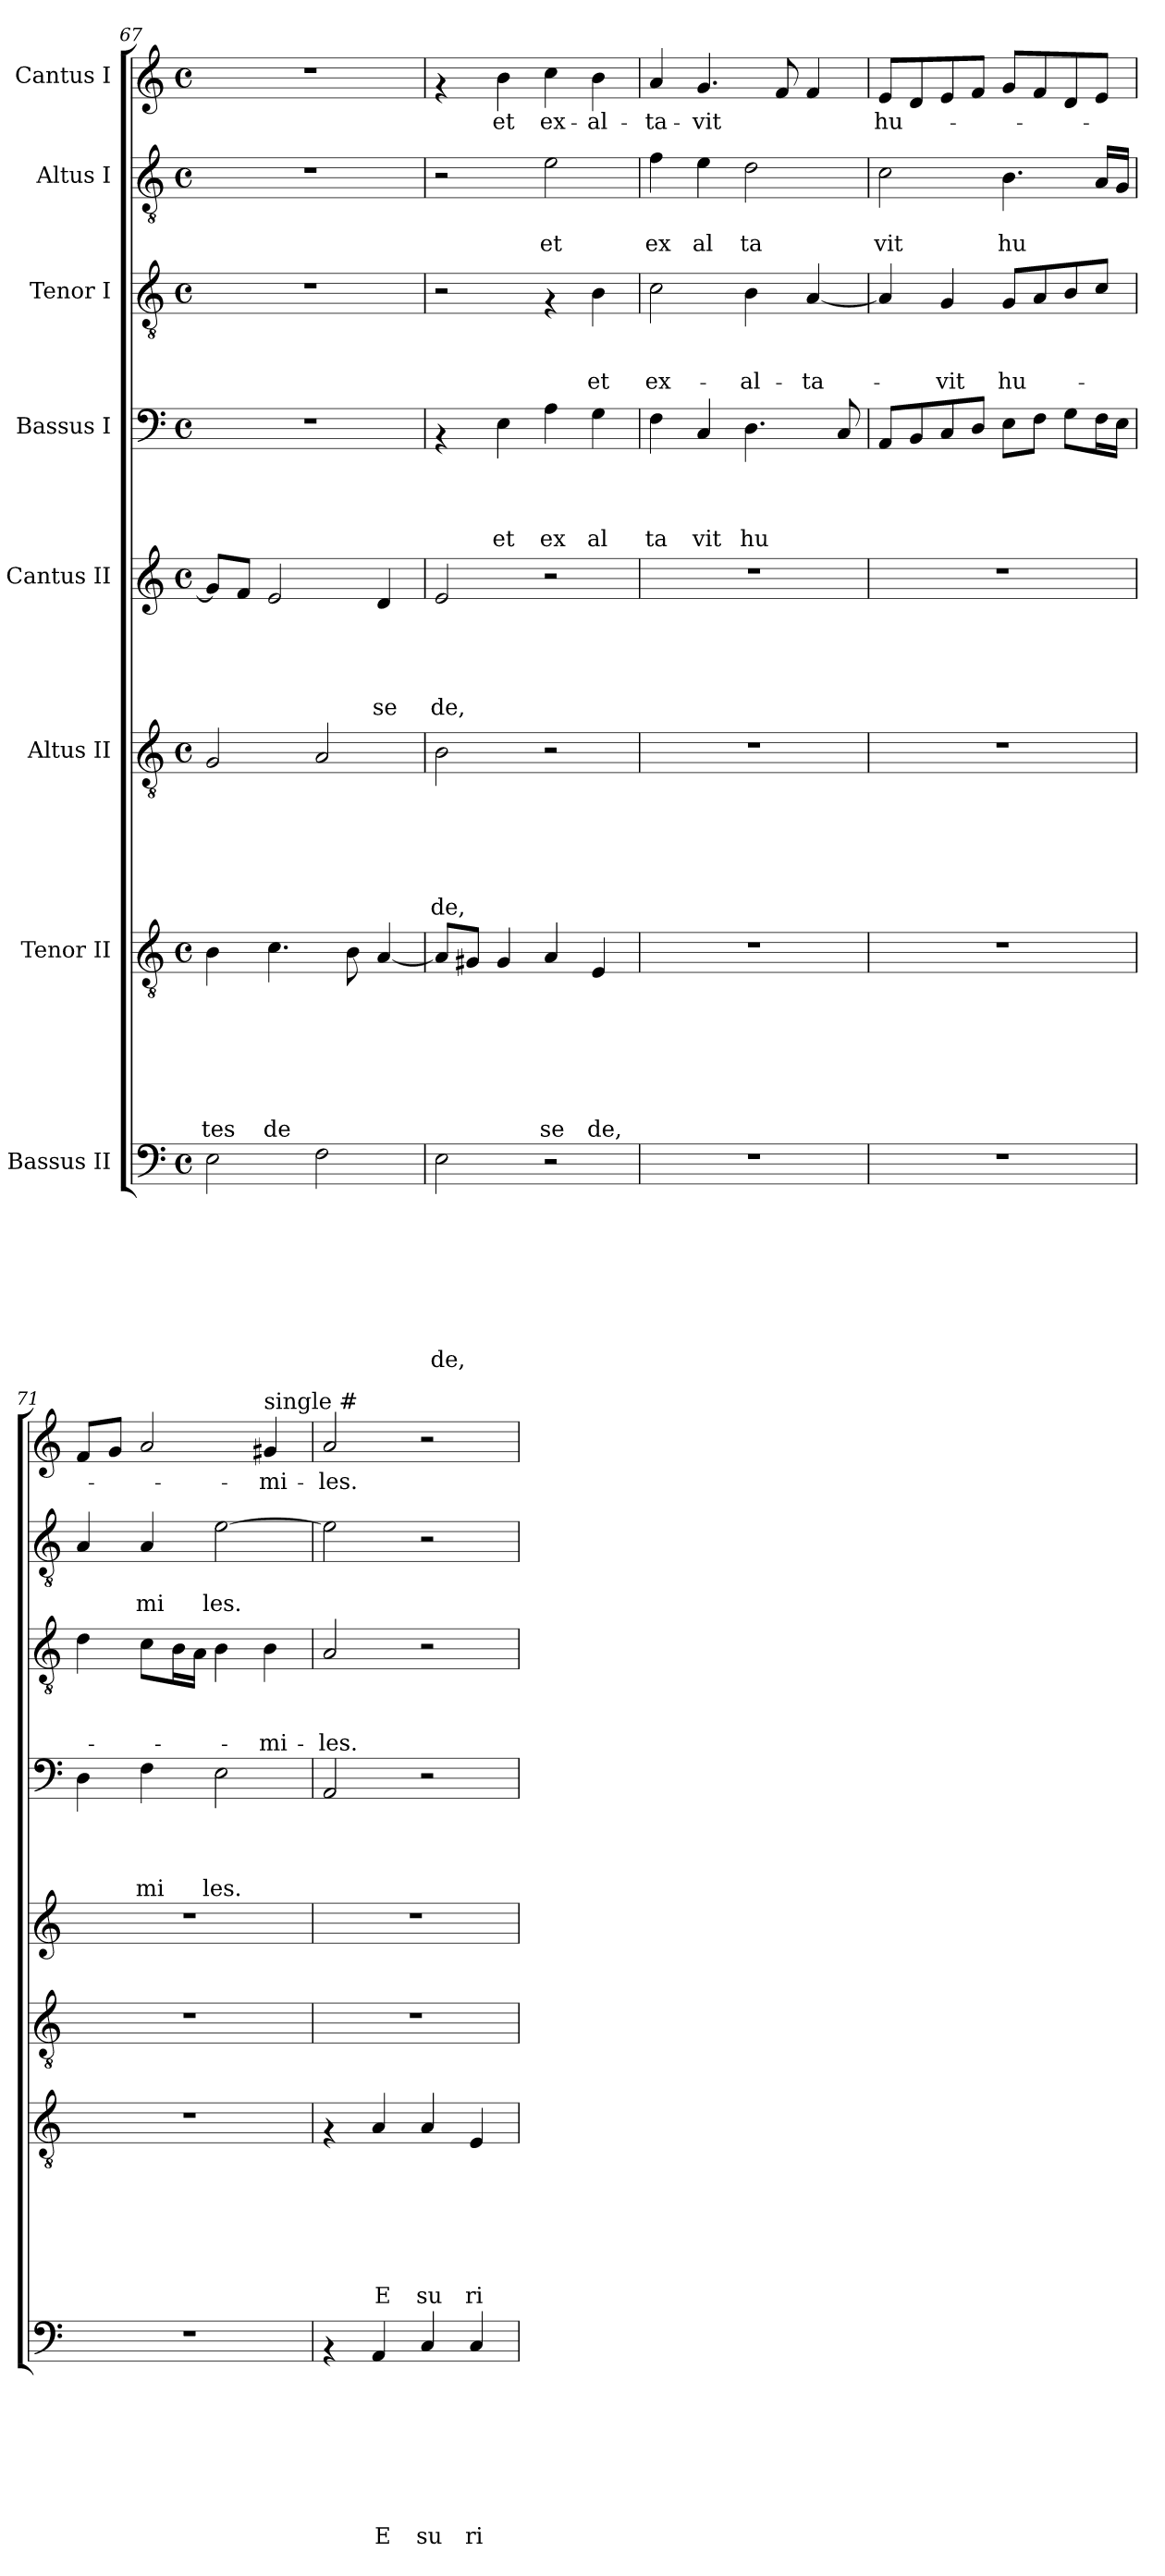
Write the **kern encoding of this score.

**kern	**text	**text	**text	**text	**text	**text	**text	**text	**kern	**text	**text	**text	**text	**text	**text	**text	**kern	**text	**text	**text	**text	**text	**text	**kern	**text	**text	**text	**text	**text	**kern	**text	**text	**text	**text	**kern	**text	**text	**text	**kern	**text	**text	**kern	**text
*part8	*part8	*part8	*part8	*part8	*part8	*part8	*part8	*part8	*part7	*part7	*part7	*part7	*part7	*part7	*part7	*part7	*part6	*part6	*part6	*part6	*part6	*part6	*part6	*part5	*part5	*part5	*part5	*part5	*part5	*part4	*part4	*part4	*part4	*part4	*part3	*part3	*part3	*part3	*part2	*part2	*part2	*part1	*part1
*staff8	*staff8	*staff8	*staff8	*staff8	*staff8	*staff8	*staff8	*staff8	*staff7	*staff7	*staff7	*staff7	*staff7	*staff7	*staff7	*staff7	*staff6	*staff6	*staff6	*staff6	*staff6	*staff6	*staff6	*staff5	*staff5	*staff5	*staff5	*staff5	*staff5	*staff4	*staff4	*staff4	*staff4	*staff4	*staff3	*staff3	*staff3	*staff3	*staff2	*staff2	*staff2	*staff1	*staff1
*I"Bassus II	*	*	*	*	*	*	*	*	*I"Tenor II	*	*	*	*	*	*	*	*I"Altus II	*	*	*	*	*	*	*I"Cantus II	*	*	*	*	*	*I"Bassus I	*	*	*	*	*I"Tenor I	*	*	*	*I"Altus I	*	*	*I"Cantus I	*
*clefF4	*	*	*	*	*	*	*	*	*clefGv2	*	*	*	*	*	*	*	*clefGv2	*	*	*	*	*	*	*clefG2	*	*	*	*	*	*clefF4	*	*	*	*	*clefGv2	*	*	*	*clefGv2	*	*	*clefG2	*
*k[]	*	*	*	*	*	*	*	*	*k[]	*	*	*	*	*	*	*	*k[]	*	*	*	*	*	*	*k[]	*	*	*	*	*	*k[]	*	*	*	*	*k[]	*	*	*	*k[]	*	*	*k[]	*
*C:	*	*	*	*	*	*	*	*	*C:	*	*	*	*	*	*	*	*C:	*	*	*	*	*	*	*C:	*	*	*	*	*	*C:	*	*	*	*	*C:	*	*	*	*C:	*	*	*C:	*
*M4/4	*	*	*	*	*	*	*	*	*M4/4	*	*	*	*	*	*	*	*M4/4	*	*	*	*	*	*	*M4/4	*	*	*	*	*	*M4/4	*	*	*	*	*M4/4	*	*	*	*M4/4	*	*	*M4/4	*
*met(c)	*	*	*	*	*	*	*	*	*met(c)	*	*	*	*	*	*	*	*met(c)	*	*	*	*	*	*	*met(c)	*	*	*	*	*	*met(c)	*	*	*	*	*met(c)	*	*	*	*met(c)	*	*	*met(c)	*
=67	=67	=67	=67	=67	=67	=67	=67	=67	=67	=67	=67	=67	=67	=67	=67	=67	=67	=67	=67	=67	=67	=67	=67	=67	=67	=67	=67	=67	=67	=67	=67	=67	=67	=67	=67	=67	=67	=67	=67	=67	=67	=67	=67
!	!	!	!	!	!	!	!	!	!	!	!	!	!	!	!	!LO:LY:b	!	!	!	!	!	!	!	!	!	!	!	!	!	!	!	!	!	!	!	!	!	!	!	!	!	!	!
2E\	.	.	.	.	.	.	.	.	4B\	.	.	.	.	.	.	tes	2G/	.	.	.	.	.	.	8g/L]	.	.	.	.	.	1r	.	.	.	.	1r	.	.	.	1r	.	.	1r	.
.	.	.	.	.	.	.	.	.	.	.	.	.	.	.	.	.	.	.	.	.	.	.	.	8f/J	.	.	.	.	.	.	.	.	.	.	.	.	.	.	.	.	.	.	.
!	!	!	!	!	!	!	!	!	!	!	!	!	!	!	!	!LO:LY:b	!	!	!	!	!	!	!	!	!	!	!	!	!	!	!	!	!	!	!	!	!	!	!	!	!	!	!
.	.	.	.	.	.	.	.	.	4.c\	.	.	.	.	.	.	de	.	.	.	.	.	.	.	2e/	.	.	.	.	.	.	.	.	.	.	.	.	.	.	.	.	.	.	.
2F\	.	.	.	.	.	.	.	.	.	.	.	.	.	.	.	.	2A/	.	.	.	.	.	.	.	.	.	.	.	.	.	.	.	.	.	.	.	.	.	.	.	.	.	.
.	.	.	.	.	.	.	.	.	8B\	.	.	.	.	.	.	.	.	.	.	.	.	.	.	.	.	.	.	.	.	.	.	.	.	.	.	.	.	.	.	.	.	.	.
!	!	!	!	!	!	!	!	!	!	!	!	!	!	!	!	!	!	!	!	!	!	!	!	!	!	!	!	!	!LO:LY:b	!	!	!	!	!	!	!	!	!	!	!	!	!	!
.	.	.	.	.	.	.	.	.	[<4A/	.	.	.	.	.	.	.	.	.	.	.	.	.	.	4d/	.	.	.	.	se	.	.	.	.	.	.	.	.	.	.	.	.	.	.
!!LO:PB:g=z
=68	=68	=68	=68	=68	=68	=68	=68	=68	=68	=68	=68	=68	=68	=68	=68	=68	=68	=68	=68	=68	=68	=68	=68	=68	=68	=68	=68	=68	=68	=68	=68	=68	=68	=68	=68	=68	=68	=68	=68	=68	=68	=68	=68
!	!	!	!	!	!	!	!	!LO:LY:b	!	!	!	!	!	!	!	!	!	!	!	!	!	!	!LO:LY:b	!	!	!	!	!	!LO:LY:b	!	!	!	!	!	!	!	!	!	!	!	!	!	!
2E\	.	.	.	.	.	.	.	de,	8A/L]	.	.	.	.	.	.	.	2B\	.	.	.	.	.	de,	2e/	.	.	.	.	de,	4rAA	.	.	.	.	2r	.	.	.	2r	.	.	4rf	.
.	.	.	.	.	.	.	.	.	8G#X/J	.	.	.	.	.	.	.	.	.	.	.	.	.	.	.	.	.	.	.	.	.	.	.	.	.	.	.	.	.	.	.	.	.	.
!	!	!	!	!	!	!	!	!	!	!	!	!	!	!	!	!	!	!	!	!	!	!	!	!	!	!	!	!	!	!	!	!	!	!LO:LY:b	!	!	!	!	!	!	!	!	!LO:LY:b
.	.	.	.	.	.	.	.	.	4G#/	.	.	.	.	.	.	.	.	.	.	.	.	.	.	.	.	.	.	.	.	4E\	.	.	.	et	.	.	.	.	.	.	.	4b\	et
!	!	!	!	!	!	!	!	!	!	!	!	!	!	!	!	!LO:LY:b	!	!	!	!	!	!	!	!	!	!	!	!	!	!	!	!	!	!LO:LY:b	!	!	!	!	!	!	!LO:LY:b	!	!LO:LY:b
2r	.	.	.	.	.	.	.	.	4A/	.	.	.	.	.	.	se	2r	.	.	.	.	.	.	2r	.	.	.	.	.	4A\	.	.	.	ex	4rF	.	.	.	2e\	.	et	4cc\	ex-
!	!	!	!	!	!	!	!	!	!	!	!	!	!	!	!	!LO:LY:b	!	!	!	!	!	!	!	!	!	!	!	!	!	!	!	!	!	!LO:LY:b	!	!	!	!LO:LY:b	!	!	!	!	!LO:LY:b
.	.	.	.	.	.	.	.	.	4E/	.	.	.	.	.	.	de,	.	.	.	.	.	.	.	.	.	.	.	.	.	4G\	.	.	.	al	4B\	.	.	et	.	.	.	4b\	-al-
=69	=69	=69	=69	=69	=69	=69	=69	=69	=69	=69	=69	=69	=69	=69	=69	=69	=69	=69	=69	=69	=69	=69	=69	=69	=69	=69	=69	=69	=69	=69	=69	=69	=69	=69	=69	=69	=69	=69	=69	=69	=69	=69	=69
!	!	!	!	!	!	!	!	!	!	!	!	!	!	!	!	!	!	!	!	!	!	!	!	!	!	!	!	!	!	!	!	!	!	!LO:LY:b	!	!	!	!LO:LY:b	!	!	!LO:LY:b	!	!LO:LY:b
1r	.	.	.	.	.	.	.	.	1r	.	.	.	.	.	.	.	1r	.	.	.	.	.	.	1r	.	.	.	.	.	4F\	.	.	.	ta	2c\	.	.	ex-	4f\	.	ex	4a/	-ta-
!	!	!	!	!	!	!	!	!	!	!	!	!	!	!	!	!	!	!	!	!	!	!	!	!	!	!	!	!	!	!	!	!	!	!LO:LY:b	!	!	!	!	!	!	!LO:LY:b	!	!LO:LY:b
.	.	.	.	.	.	.	.	.	.	.	.	.	.	.	.	.	.	.	.	.	.	.	.	.	.	.	.	.	.	4C/	.	.	.	vit	.	.	.	.	4e\	.	al	4.g/	-vit
!	!	!	!	!	!	!	!	!	!	!	!	!	!	!	!	!	!	!	!	!	!	!	!	!	!	!	!	!	!	!	!	!	!	!LO:LY:b	!	!	!	!LO:LY:b	!	!	!LO:LY:b	!	!
.	.	.	.	.	.	.	.	.	.	.	.	.	.	.	.	.	.	.	.	.	.	.	.	.	.	.	.	.	.	4.D\	.	.	.	hu	4B\	.	.	-al-	2d\	.	ta	.	.
.	.	.	.	.	.	.	.	.	.	.	.	.	.	.	.	.	.	.	.	.	.	.	.	.	.	.	.	.	.	.	.	.	.	.	.	.	.	.	.	.	.	8f/	.
!	!	!	!	!	!	!	!	!	!	!	!	!	!	!	!	!	!	!	!	!	!	!	!	!	!	!	!	!	!	!	!	!	!	!	!	!	!	!LO:LY:b	!	!	!	!	!
.	.	.	.	.	.	.	.	.	.	.	.	.	.	.	.	.	.	.	.	.	.	.	.	.	.	.	.	.	.	.	.	.	.	.	[<4A/	.	.	-ta-	.	.	.	4f/	.
.	.	.	.	.	.	.	.	.	.	.	.	.	.	.	.	.	.	.	.	.	.	.	.	.	.	.	.	.	.	8C/	.	.	.	.	.	.	.	.	.	.	.	.	.
=70	=70	=70	=70	=70	=70	=70	=70	=70	=70	=70	=70	=70	=70	=70	=70	=70	=70	=70	=70	=70	=70	=70	=70	=70	=70	=70	=70	=70	=70	=70	=70	=70	=70	=70	=70	=70	=70	=70	=70	=70	=70	=70	=70
!	!	!	!	!	!	!	!	!	!	!	!	!	!	!	!	!	!	!	!	!	!	!	!	!	!	!	!	!	!	!	!	!	!	!	!	!	!	!	!	!	!LO:LY:b	!	!LO:LY:b
1r	.	.	.	.	.	.	.	.	1r	.	.	.	.	.	.	.	1r	.	.	.	.	.	.	1r	.	.	.	.	.	8AA/L	.	.	.	.	4A/]	.	.	.	2c\	.	vit	8e/L	hu-
.	.	.	.	.	.	.	.	.	.	.	.	.	.	.	.	.	.	.	.	.	.	.	.	.	.	.	.	.	.	8BB/	.	.	.	.	.	.	.	.	.	.	.	8d/	.
!	!	!	!	!	!	!	!	!	!	!	!	!	!	!	!	!	!	!	!	!	!	!	!	!	!	!	!	!	!	!	!	!	!	!	!	!	!	!LO:LY:b	!	!	!	!	!
.	.	.	.	.	.	.	.	.	.	.	.	.	.	.	.	.	.	.	.	.	.	.	.	.	.	.	.	.	.	8C/	.	.	.	.	4G/	.	.	-vit	.	.	.	8e/	.
.	.	.	.	.	.	.	.	.	.	.	.	.	.	.	.	.	.	.	.	.	.	.	.	.	.	.	.	.	.	8D/J	.	.	.	.	.	.	.	.	.	.	.	8f/J	.
!	!	!	!	!	!	!	!	!	!	!	!	!	!	!	!	!	!	!	!	!	!	!	!	!	!	!	!	!	!	!	!	!	!	!	!	!	!	!LO:LY:b	!	!	!LO:LY:b	!	!
.	.	.	.	.	.	.	.	.	.	.	.	.	.	.	.	.	.	.	.	.	.	.	.	.	.	.	.	.	.	8E\L	.	.	.	.	8G/L	.	.	hu-	4.B\	.	hu	8g/L	.
.	.	.	.	.	.	.	.	.	.	.	.	.	.	.	.	.	.	.	.	.	.	.	.	.	.	.	.	.	.	8F\J	.	.	.	.	8A/	.	.	.	.	.	.	8f/	.
.	.	.	.	.	.	.	.	.	.	.	.	.	.	.	.	.	.	.	.	.	.	.	.	.	.	.	.	.	.	8G\L	.	.	.	.	8B/	.	.	.	.	.	.	8d/	.
.	.	.	.	.	.	.	.	.	.	.	.	.	.	.	.	.	.	.	.	.	.	.	.	.	.	.	.	.	.	16F\L	.	.	.	.	8c/J	.	.	.	16A/LL	.	.	8e/J	.
.	.	.	.	.	.	.	.	.	.	.	.	.	.	.	.	.	.	.	.	.	.	.	.	.	.	.	.	.	.	16E\JJ	.	.	.	.	.	.	.	.	16G/JJ	.	.	.	.
=71	=71	=71	=71	=71	=71	=71	=71	=71	=71	=71	=71	=71	=71	=71	=71	=71	=71	=71	=71	=71	=71	=71	=71	=71	=71	=71	=71	=71	=71	=71	=71	=71	=71	=71	=71	=71	=71	=71	=71	=71	=71	=71	=71
1r	.	.	.	.	.	.	.	.	1r	.	.	.	.	.	.	.	1r	.	.	.	.	.	.	1r	.	.	.	.	.	4D\	.	.	.	.	4d\	.	.	.	4A/	.	.	8f/L	.
.	.	.	.	.	.	.	.	.	.	.	.	.	.	.	.	.	.	.	.	.	.	.	.	.	.	.	.	.	.	.	.	.	.	.	.	.	.	.	.	.	.	8g/J	.
!	!	!	!	!	!	!	!	!	!	!	!	!	!	!	!	!	!	!	!	!	!	!	!	!	!	!	!	!	!	!	!	!	!	!LO:LY:b	!	!	!	!	!	!	!LO:LY:b	!	!
.	.	.	.	.	.	.	.	.	.	.	.	.	.	.	.	.	.	.	.	.	.	.	.	.	.	.	.	.	.	4F\	.	.	.	mi	8c\L	.	.	.	4A/	.	mi	2a/	.
.	.	.	.	.	.	.	.	.	.	.	.	.	.	.	.	.	.	.	.	.	.	.	.	.	.	.	.	.	.	.	.	.	.	.	16B\L	.	.	.	.	.	.	.	.
.	.	.	.	.	.	.	.	.	.	.	.	.	.	.	.	.	.	.	.	.	.	.	.	.	.	.	.	.	.	.	.	.	.	.	16A\JJ	.	.	.	.	.	.	.	.
!	!	!	!	!	!	!	!	!	!	!	!	!	!	!	!	!	!	!	!	!	!	!	!	!	!	!	!	!	!	!	!	!	!	!LO:LY:b	!	!	!	!	!	!	!LO:LY:b	!	!
.	.	.	.	.	.	.	.	.	.	.	.	.	.	.	.	.	.	.	.	.	.	.	.	.	.	.	.	.	.	2E\	.	.	.	les.	4B\	.	.	.	[>2e\	.	les.	.	.
!	!	!	!	!	!	!	!	!	!	!	!	!	!	!	!	!	!	!	!	!	!	!	!	!	!	!	!	!	!	!	!	!	!	!	!	!	!	!	!	!	!	!LO:TX:a:t=single #	!
!	!	!	!	!	!	!	!	!	!	!	!	!	!	!	!	!	!	!	!	!	!	!	!	!	!	!	!	!	!	!	!	!	!	!	!	!	!	!LO:LY:b	!	!	!	!	!LO:LY:b
.	.	.	.	.	.	.	.	.	.	.	.	.	.	.	.	.	.	.	.	.	.	.	.	.	.	.	.	.	.	.	.	.	.	.	4B\	.	.	-mi-	.	.	.	4g#/	-mi-
=72	=72	=72	=72	=72	=72	=72	=72	=72	=72	=72	=72	=72	=72	=72	=72	=72	=72	=72	=72	=72	=72	=72	=72	=72	=72	=72	=72	=72	=72	=72	=72	=72	=72	=72	=72	=72	=72	=72	=72	=72	=72	=72	=72
!	!	!	!	!	!	!	!	!	!	!	!	!	!	!	!	!	!	!	!	!	!	!	!	!	!	!	!	!	!	!	!	!	!	!	!	!	!	!LO:LY:b	!	!	!	!	!LO:LY:b
4rAA	.	.	.	.	.	.	.	.	4rF	.	.	.	.	.	.	.	1r	.	.	.	.	.	.	1r	.	.	.	.	.	2AA/	.	.	.	.	2A/	.	.	-les.	2e\]	.	.	2a/	-les.
!	!	!	!	!	!	!	!	!LO:LY:b	!	!	!	!	!	!	!	!LO:LY:b	!	!	!	!	!	!	!	!	!	!	!	!	!	!	!	!	!	!	!	!	!	!	!	!	!	!	!
4AA/	.	.	.	.	.	.	.	E	4A/	.	.	.	.	.	.	E	.	.	.	.	.	.	.	.	.	.	.	.	.	.	.	.	.	.	.	.	.	.	.	.	.	.	.
!	!	!	!	!	!	!	!	!LO:LY:b	!	!	!	!	!	!	!	!LO:LY:b	!	!	!	!	!	!	!	!	!	!	!	!	!	!	!	!	!	!	!	!	!	!	!	!	!	!	!
4C/	.	.	.	.	.	.	.	su	4A/	.	.	.	.	.	.	su	.	.	.	.	.	.	.	.	.	.	.	.	.	2r	.	.	.	.	2r	.	.	.	2r	.	.	2r	.
!	!	!	!	!	!	!	!	!LO:LY:b	!	!	!	!	!	!	!	!LO:LY:b	!	!	!	!	!	!	!	!	!	!	!	!	!	!	!	!	!	!	!	!	!	!	!	!	!	!	!
4C/	.	.	.	.	.	.	.	ri	4E/	.	.	.	.	.	.	ri	.	.	.	.	.	.	.	.	.	.	.	.	.	.	.	.	.	.	.	.	.	.	.	.	.	.	.
=	=	=	=	=	=	=	=	=	=	=	=	=	=	=	=	=	=	=	=	=	=	=	=	=	=	=	=	=	=	=	=	=	=	=	=	=	=	=	=	=	=	=	=
*-	*-	*-	*-	*-	*-	*-	*-	*-	*-	*-	*-	*-	*-	*-	*-	*-	*-	*-	*-	*-	*-	*-	*-	*-	*-	*-	*-	*-	*-	*-	*-	*-	*-	*-	*-	*-	*-	*-	*-	*-	*-	*-	*-
